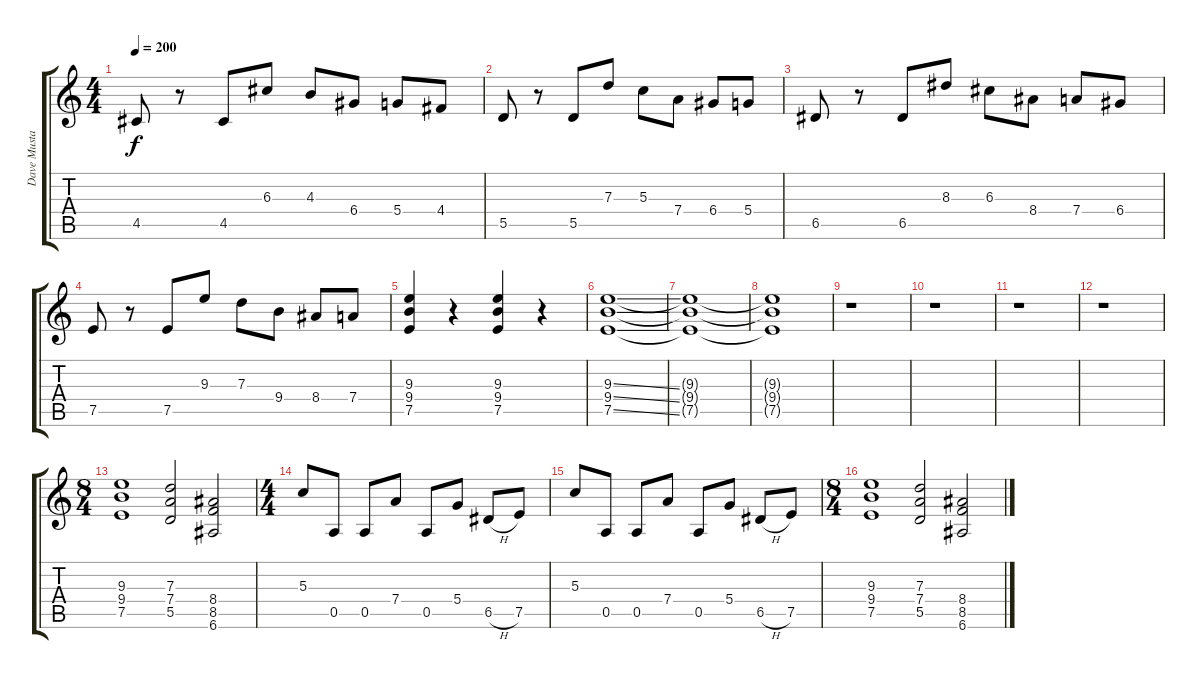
\track ("Dave Mustaine" "Dave Musta") {instrument distortionguitar}
\staff {score tabs}
\tuning (E4 B3 G3 D3 A2 E2) {hide}
\ts (4 4)
\tempo 200
\clef g2
\ks c
4.5.8{dy f} r.8 4.5.8 6.3.8 4.3.8 6.4.8 5.4.8 4.4.8 |
5.5.8 r.8 5.5.8 7.3.8 5.3.8 7.4.8 6.4.8 5.4.8 |
6.5.8 r.8 6.5.8 8.3.8 6.3.8 8.4.8 7.4.8 6.4.8 |
7.5.8 r.8 7.5.8 9.3.8 7.3.8 9.4.8 8.4.8 7.4.8 |
(9.3 9.4 7.5).4 r.4 (9.3 9.4 7.5).4 r.4 |
(9.3{ss} 9.4{ss} 7.5{ss}).1 |
(9.3{t} 9.4{t} 7.5{t}).1 |
(9.3{t} 9.4{t} 7.5{t}).1 |
r.1 |
r.1 |
r.1 |
r.1 |
\ts (8 4)
(9.3 9.4 7.5).1 (7.3 7.4 5.5).2 (8.4 8.5 6.6).2 |
\ts (4 4)
5.3.8 0.5.8 0.5.8 7.4.8 0.5.8 5.4.8 6.5{h}.8 7.5.8 |
5.3.8 0.5.8 0.5.8 7.4.8 0.5.8 5.4.8 6.5{h}.8 7.5.8 |
\ts (8 4)
(9.3 9.4 7.5).1 (7.3 7.4 5.5).2 (8.4 8.5 6.6).2
